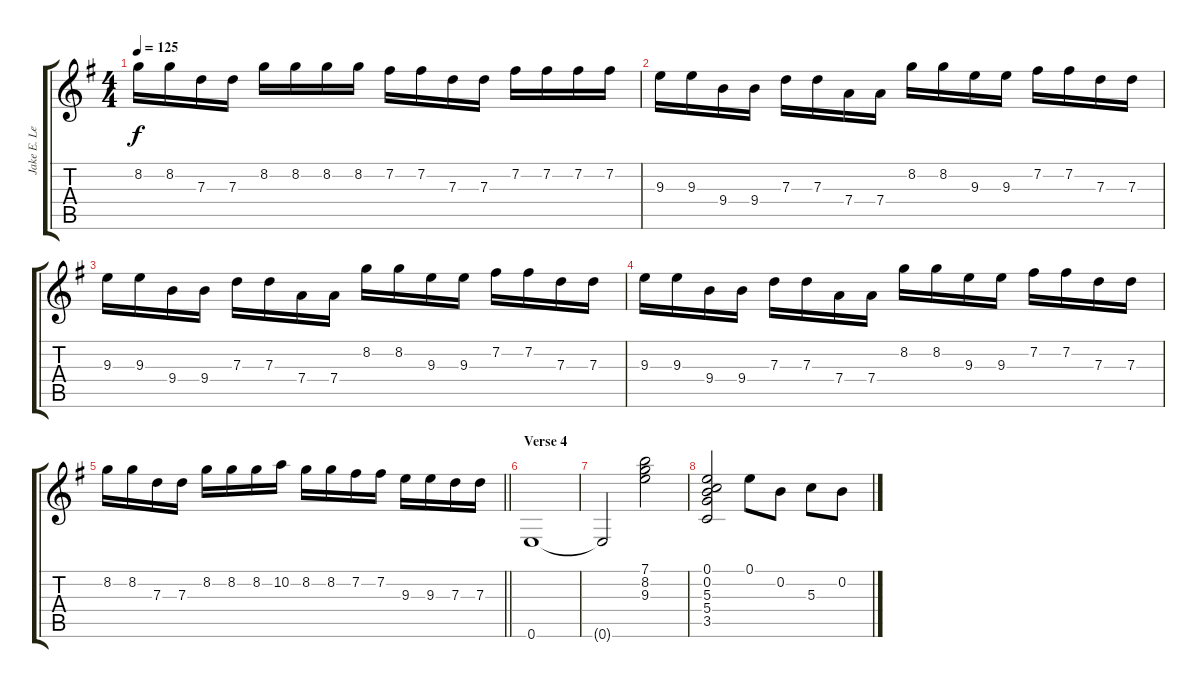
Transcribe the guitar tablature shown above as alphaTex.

\track ("Jake E. Lee " "Jake E. Le") {instrument overdrivenguitar}
\staff {score tabs}
\tuning (E4 B3 G3 D3 A2 E2) {hide}
\ts (4 4)
\tempo 125
\clef g2
\ks eminor
8.2.16{dy f} 8.2.16 7.3.16 7.3.16 8.2.16 8.2.16 8.2.16 8.2.16 7.2.16 7.2.16 7.3.16 7.3.16 7.2.16 7.2.16 7.2.16 7.2.16 |
9.3.16 9.3.16 9.4.16 9.4.16 7.3.16 7.3.16 7.4.16 7.4.16 8.2.16 8.2.16 9.3.16 9.3.16 7.2.16 7.2.16 7.3.16 7.3.16 |
9.3.16 9.3.16 9.4.16 9.4.16 7.3.16 7.3.16 7.4.16 7.4.16 8.2.16 8.2.16 9.3.16 9.3.16 7.2.16 7.2.16 7.3.16 7.3.16 |
9.3.16 9.3.16 9.4.16 9.4.16 7.3.16 7.3.16 7.4.16 7.4.16 8.2.16 8.2.16 9.3.16 9.3.16 7.2.16 7.2.16 7.3.16 7.3.16 |
\barLineRight lightlight
8.2.16 8.2.16 7.3.16 7.3.16 8.2.16 8.2.16 8.2.16 10.2.16 8.2.16 8.2.16 7.2.16 7.2.16 9.3.16 9.3.16 7.3.16 7.3.16 |
\section ("" "Verse 4")
0.6.1 |
0.6{t}.2 (7.1 8.2 9.3).2 |
(0.1 0.2 5.3 5.4 3.5).2 0.1.8 0.2.8 5.3.8 0.2.8
